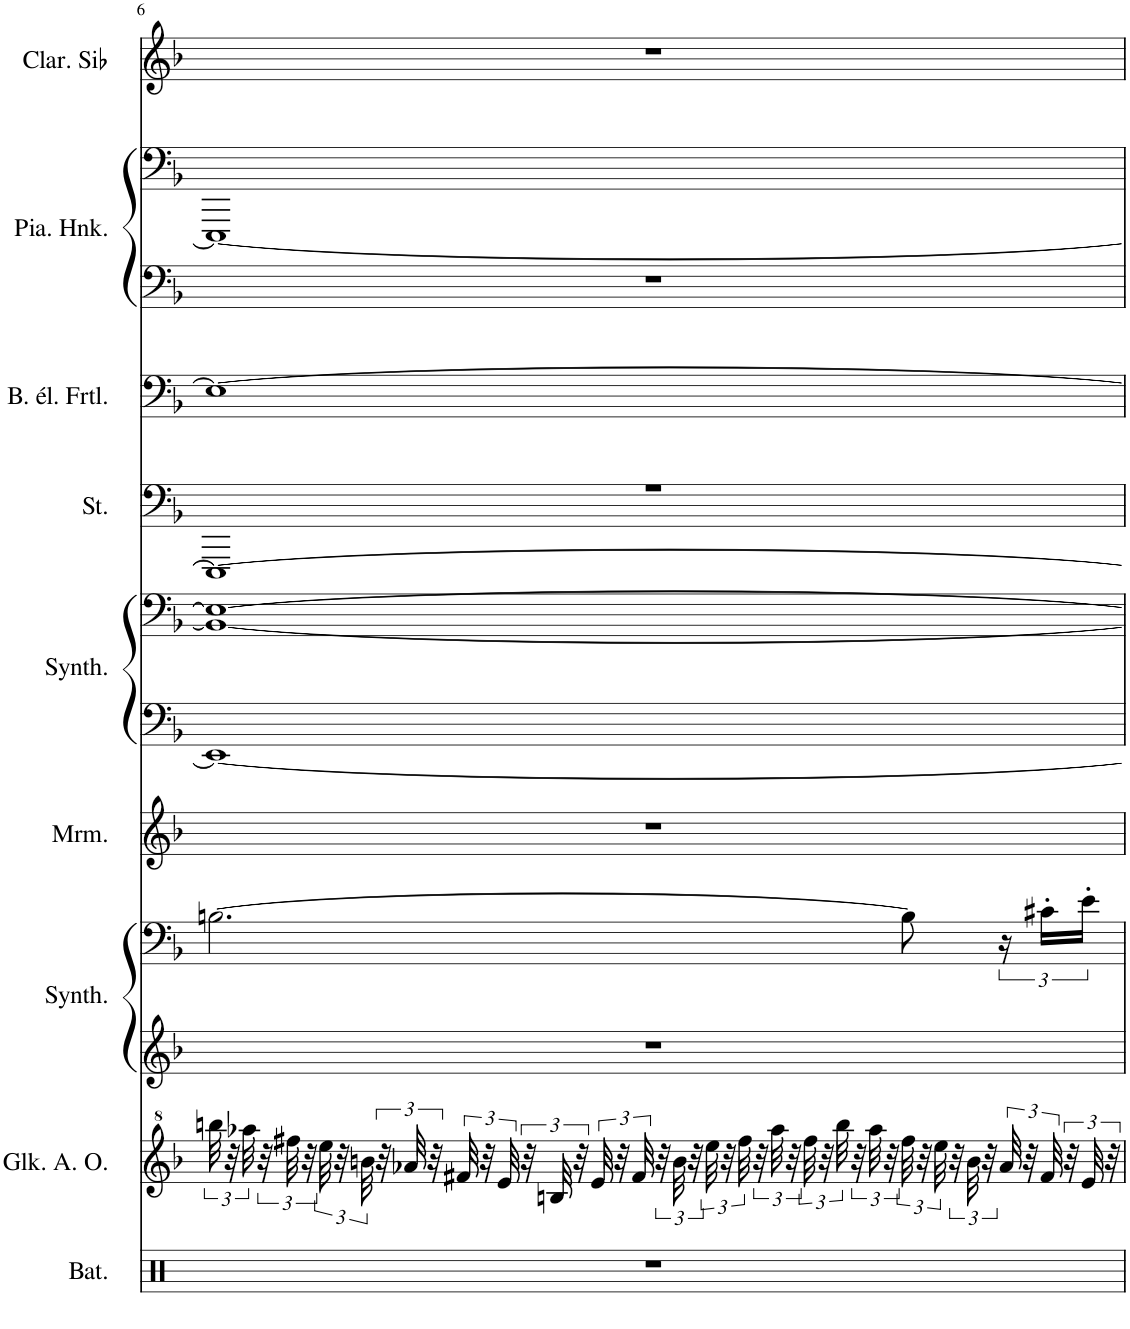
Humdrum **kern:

**kern	**kern	**kern	**kern	**kern	**kern	**kern	**kern	**kern	**kern	**kern	**kern
*part9	*part8	*part7	*part7	*part6	*part5	*part5	*part4	*part3	*part2	*part2	*part1
*staff12	*staff11	*staff10	*staff9	*staff8	*staff7	*staff6	*staff5	*staff4	*staff3	*staff2	*staff1
*I"Batterie	*I"Glockenspiel Alto Orff	*I"Synthétiseur de cuivres	*	*I"Marimba (double portée)	*I"Synthétiseur Pad	*	*I"Cordes	*I"Basse électrique fretless	*I"Piano Honky Tonk, We Are Th	*	*I"Clarinette en Sib
*I'Bat.	*I'Glk. A. O.	*I'Synth.	*	*I'Mrm.	*I'Synth.	*	*	*I'B. él. Frtl.	*I'Pia. Hnk.	*	*I'Clar. Sib
!!LO:PB:g=z
*clefX	*clefG^2	*clefG2	*clefF4	*clefG2	*clefF4	*clefF4	*clefF4	*clefF4	*clefF4	*clefF4	*clefG2
*	*	*	*	*	*	*	*	*Trd7c12	*	*	*Trd1c2
*k[]	*k[b-]	*k[b-]	*k[b-]	*k[b-]	*k[b-]	*k[b-]	*k[b-]	*k[b-]	*k[b-]	*k[b-]	*k[b-]
*M4/4	*M4/4	*M4/4	*M4/4	*M4/4	*M4/4	*M4/4	*M4/4	*M4/4	*M4/4	*M4/4	*M4/4
=6	=6	=6	=6	=6	=6	=6	=6	=6	=6	=6	=6
*	*	*	*	*	*	*	*^	*	*	*	*
1r	48bbbn\	1r	[2.Bn\	1r	1EE_	1BBn_ 1E_	1r	1EEE_	1E_	1r	1EEE_	1r
.	48r	.	.	.	.	.	.	.	.	.	.	.
.	48aaa-X\	.	.	.	.	.	.	.	.	.	.	.
.	48r	.	.	.	.	.	.	.	.	.	.	.
.	48fff#X\	.	.	.	.	.	.	.	.	.	.	.
.	48r	.	.	.	.	.	.	.	.	.	.	.
.	48eee\	.	.	.	.	.	.	.	.	.	.	.
.	48r	.	.	.	.	.	.	.	.	.	.	.
.	48bbn\	.	.	.	.	.	.	.	.	.	.	.
.	48r	.	.	.	.	.	.	.	.	.	.	.
.	48aa-X/	.	.	.	.	.	.	.	.	.	.	.
.	48r	.	.	.	.	.	.	.	.	.	.	.
.	48ff#X/	.	.	.	.	.	.	.	.	.	.	.
.	48r	.	.	.	.	.	.	.	.	.	.	.
.	48ee/	.	.	.	.	.	.	.	.	.	.	.
.	48r	.	.	.	.	.	.	.	.	.	.	.
.	48bn/	.	.	.	.	.	.	.	.	.	.	.
.	48r	.	.	.	.	.	.	.	.	.	.	.
.	48ee/	.	.	.	.	.	.	.	.	.	.	.
.	48r	.	.	.	.	.	.	.	.	.	.	.
.	48ff#/	.	.	.	.	.	.	.	.	.	.	.
.	48r	.	.	.	.	.	.	.	.	.	.	.
.	48bb\	.	.	.	.	.	.	.	.	.	.	.
.	48r	.	.	.	.	.	.	.	.	.	.	.
.	48eee\	.	.	.	.	.	.	.	.	.	.	.
.	48r	.	.	.	.	.	.	.	.	.	.	.
.	48fff#\	.	.	.	.	.	.	.	.	.	.	.
.	48r	.	.	.	.	.	.	.	.	.	.	.
.	48aaa-\	.	.	.	.	.	.	.	.	.	.	.
.	48r	.	.	.	.	.	.	.	.	.	.	.
.	48fff#\	.	.	.	.	.	.	.	.	.	.	.
.	48r	.	.	.	.	.	.	.	.	.	.	.
.	48bbb\	.	.	.	.	.	.	.	.	.	.	.
.	48r	.	.	.	.	.	.	.	.	.	.	.
.	48aaa-\	.	.	.	.	.	.	.	.	.	.	.
.	48r	.	.	.	.	.	.	.	.	.	.	.
.	48fff#\	.	8B\]	.	.	.	.	.	.	.	.	.
.	48r	.	.	.	.	.	.	.	.	.	.	.
.	48eee\	.	.	.	.	.	.	.	.	.	.	.
.	48r	.	.	.	.	.	.	.	.	.	.	.
.	48bb\	.	.	.	.	.	.	.	.	.	.	.
.	48r	.	.	.	.	.	.	.	.	.	.	.
.	48aa-/	.	24r	.	.	.	.	.	.	.	.	.
.	48r	.	.	.	.	.	.	.	.	.	.	.
.	48ff#/	.	24c#X'\LL	.	.	.	.	.	.	.	.	.
.	48r	.	.	.	.	.	.	.	.	.	.	.
.	48ee/	.	24e'\JJ	.	.	.	.	.	.	.	.	.
.	48r	.	.	.	.	.	.	.	.	.	.	.
*	*	*	*	*	*	*	*v	*v	*	*	*	*
=	=	=	=	=	=	=	=	=	=	=	=
*-	*-	*-	*-	*-	*-	*-	*-	*-	*-	*-	*-
